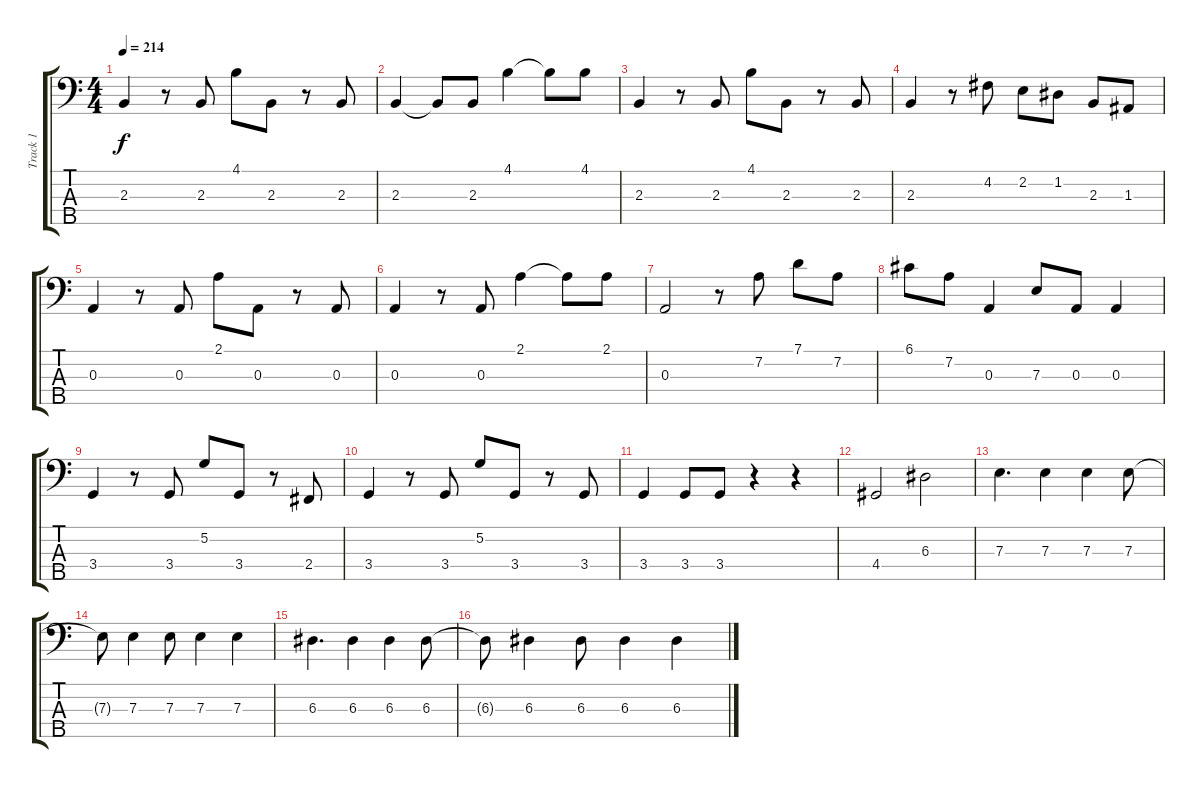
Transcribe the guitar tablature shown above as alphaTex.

\track ("Track 1" "Track 1") {instrument electricbassfinger}
\staff {score tabs}
\tuning (G2 D2 A1 E1 B0) {hide}
\ts (4 4)
\tempo 214
\clef f4
\ks c
2.3.4{dy f} r.8 2.3.8 4.1.8 2.3.8 r.8 2.3.8 |
2.3.4 2.3{t}.8 2.3.8 4.1.4 4.1{t}.8 4.1.8 |
2.3.4 r.8 2.3.8 4.1.8 2.3.8 r.8 2.3.8 |
2.3.4 r.8 4.2.8 2.2.8 1.2.8 2.3.8 1.3.8 |
0.3.4 r.8 0.3.8 2.1.8 0.3.8 r.8 0.3.8 |
0.3.4 r.8 0.3.8 2.1.4 2.1{t}.8 2.1.8 |
0.3.2 r.8 7.2.8 7.1.8 7.2.8 |
6.1.8 7.2.8 0.3.4 7.3.8 0.3.8 0.3.4 |
3.4.4 r.8 3.4.8 5.2.8 3.4.8 r.8 2.4.8 |
3.4.4 r.8 3.4.8 5.2.8 3.4.8 r.8 3.4.8 |
3.4.4 3.4.8 3.4.8 r.4 r.4 |
4.4.2 6.3.2 |
7.3.4{d} 7.3.4 7.3.4 7.3.8 |
7.3{t}.8 7.3.4 7.3.8 7.3.4 7.3.4 |
6.3.4{d} 6.3.4 6.3.4 6.3.8 |
6.3{t}.8 6.3.4 6.3.8 6.3.4 6.3.4
